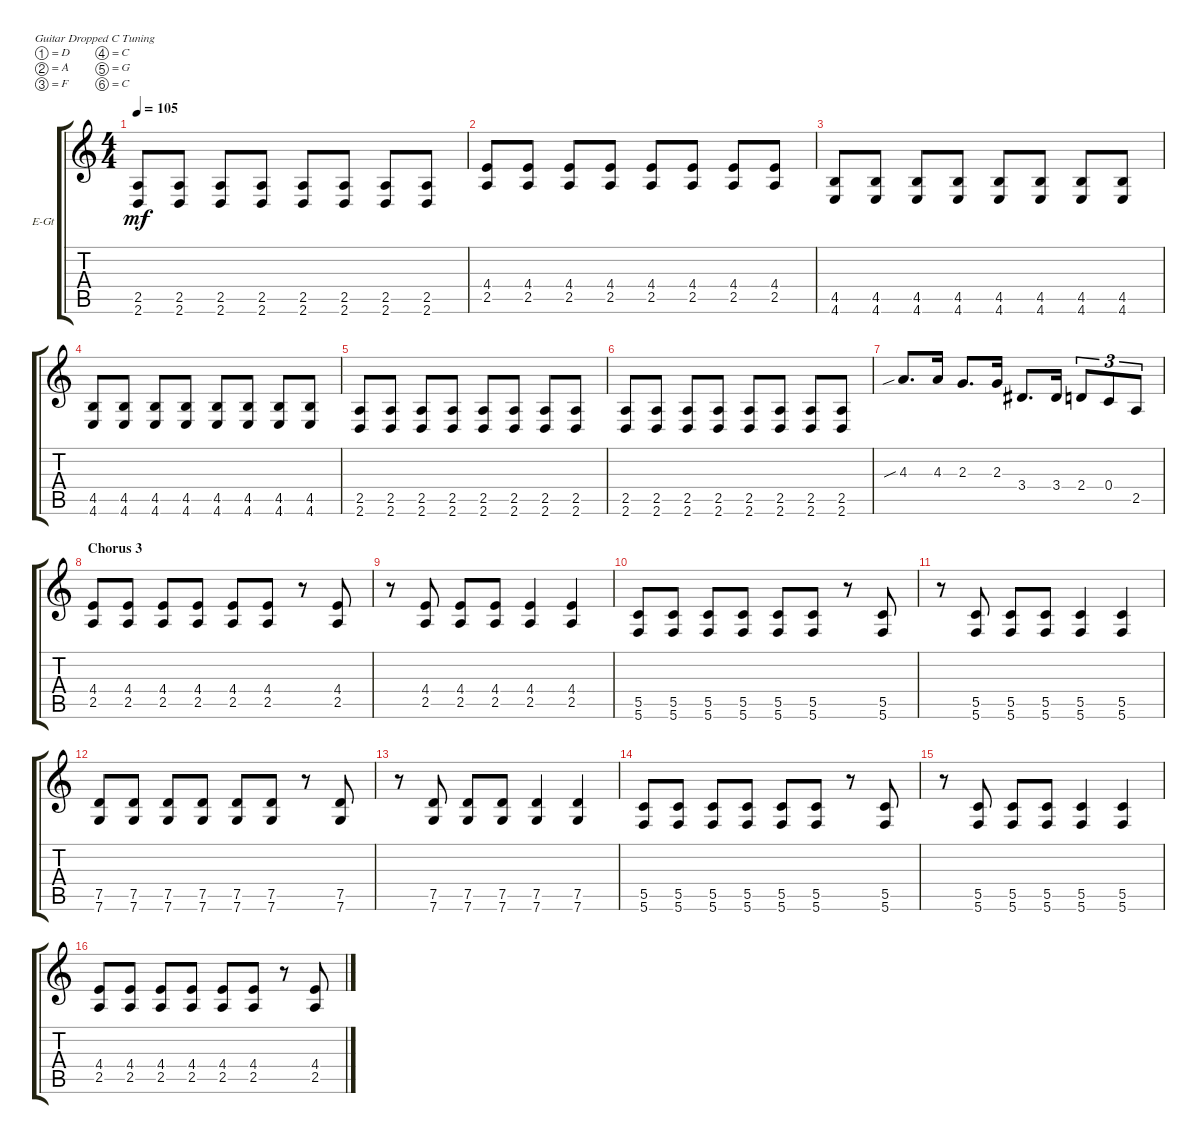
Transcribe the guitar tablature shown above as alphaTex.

\defaultSystemsLayout 4
\bracketExtendMode groupsimilarinstruments
\firstSystemTrackNameOrientation horizontal
\otherSystemsTrackNameOrientation horizontal
\track ("Electric Guitar" "E-Gt") {instrument distortionguitar}
\staff {score tabs}
\tuning (D4 A3 F3 C3 G2 C2)
\ts (4 4)
\tempo 105
\clef g2
\ks c
(2.5 2.6).8{dy mf} (2.6 2.5).8 (2.5 2.6).8 (2.6 2.5).8 (2.5 2.6).8 (2.6 2.5).8 (2.5 2.6).8 (2.6 2.5).8 |
(2.5 4.4).8 (4.4 2.5).8 (2.5 4.4).8 (4.4 2.5).8 (2.5 4.4).8 (4.4 2.5).8 (2.5 4.4).8 (4.4 2.5).8 |
(4.5 4.6).8 (4.5 4.6).8 (4.5 4.6).8 (4.6 4.5).8 (4.5 4.6).8 (4.5 4.6).8 (4.5 4.6).8 (4.6 4.5).8 |
(4.5 4.6).8 (4.6 4.5).8 (4.5 4.6).8 (4.6 4.5).8 (4.5 4.6).8 (4.5 4.6).8 (4.5 4.6).8 (4.6 4.5).8 |
(2.5 2.6).8 (2.6 2.5).8 (2.5 2.6).8 (2.6 2.5).8 (2.5 2.6).8 (2.6 2.5).8 (2.5 2.6).8 (2.6 2.5).8 |
(2.5 2.6).8 (2.6 2.5).8 (2.5 2.6).8 (2.6 2.5).8 (2.5 2.6).8 (2.6 2.5).8 (2.5 2.6).8 (2.6 2.5).8 |
4.3{sib}.8{d} 4.3.16 2.3.8{d} 2.3.16 3.4.8{d} 3.4.16 2.4.8{tu (3 2)} 0.4.8{tu (3 2)} 2.5.8{tu (3 2)} |
\section ("" "Chorus 3")
(2.5 4.4).8 (2.5 4.4).8 (2.5 4.4).8 (2.5 4.4).8 (2.5 4.4).8 (2.5 4.4).8 r.8 (2.5 4.4).8 |
r.8 (2.5 4.4).8 (2.5 4.4).8 (2.5 4.4).8 (2.5 4.4).4 (2.5 4.4).4 |
(5.5 5.6).8 (5.5 5.6).8 (5.5 5.6).8 (5.5 5.6).8 (5.5 5.6).8 (5.5 5.6).8 r.8 (5.5 5.6).8 |
r.8 (5.5 5.6).8 (5.5 5.6).8 (5.5 5.6).8 (5.5 5.6).4 (5.5 5.6).4 |
(7.6 7.5).8 (7.6 7.5).8 (7.6 7.5).8 (7.6 7.5).8 (7.6 7.5).8 (7.6 7.5).8 r.8 (7.6 7.5).8 |
r.8 (7.6 7.5).8 (7.6 7.5).8 (7.6 7.5).8 (7.6 7.5).4 (7.6 7.5).4 |
(5.5 5.6).8 (5.5 5.6).8 (5.5 5.6).8 (5.5 5.6).8 (5.5 5.6).8 (5.5 5.6).8 r.8 (5.5 5.6).8 |
r.8 (5.5 5.6).8 (5.5 5.6).8 (5.5 5.6).8 (5.5 5.6).4 (5.5 5.6).4 |
(2.5 4.4).8 (2.5 4.4).8 (2.5 4.4).8 (2.5 4.4).8 (2.5 4.4).8 (2.5 4.4).8 r.8 (2.5 4.4).8
